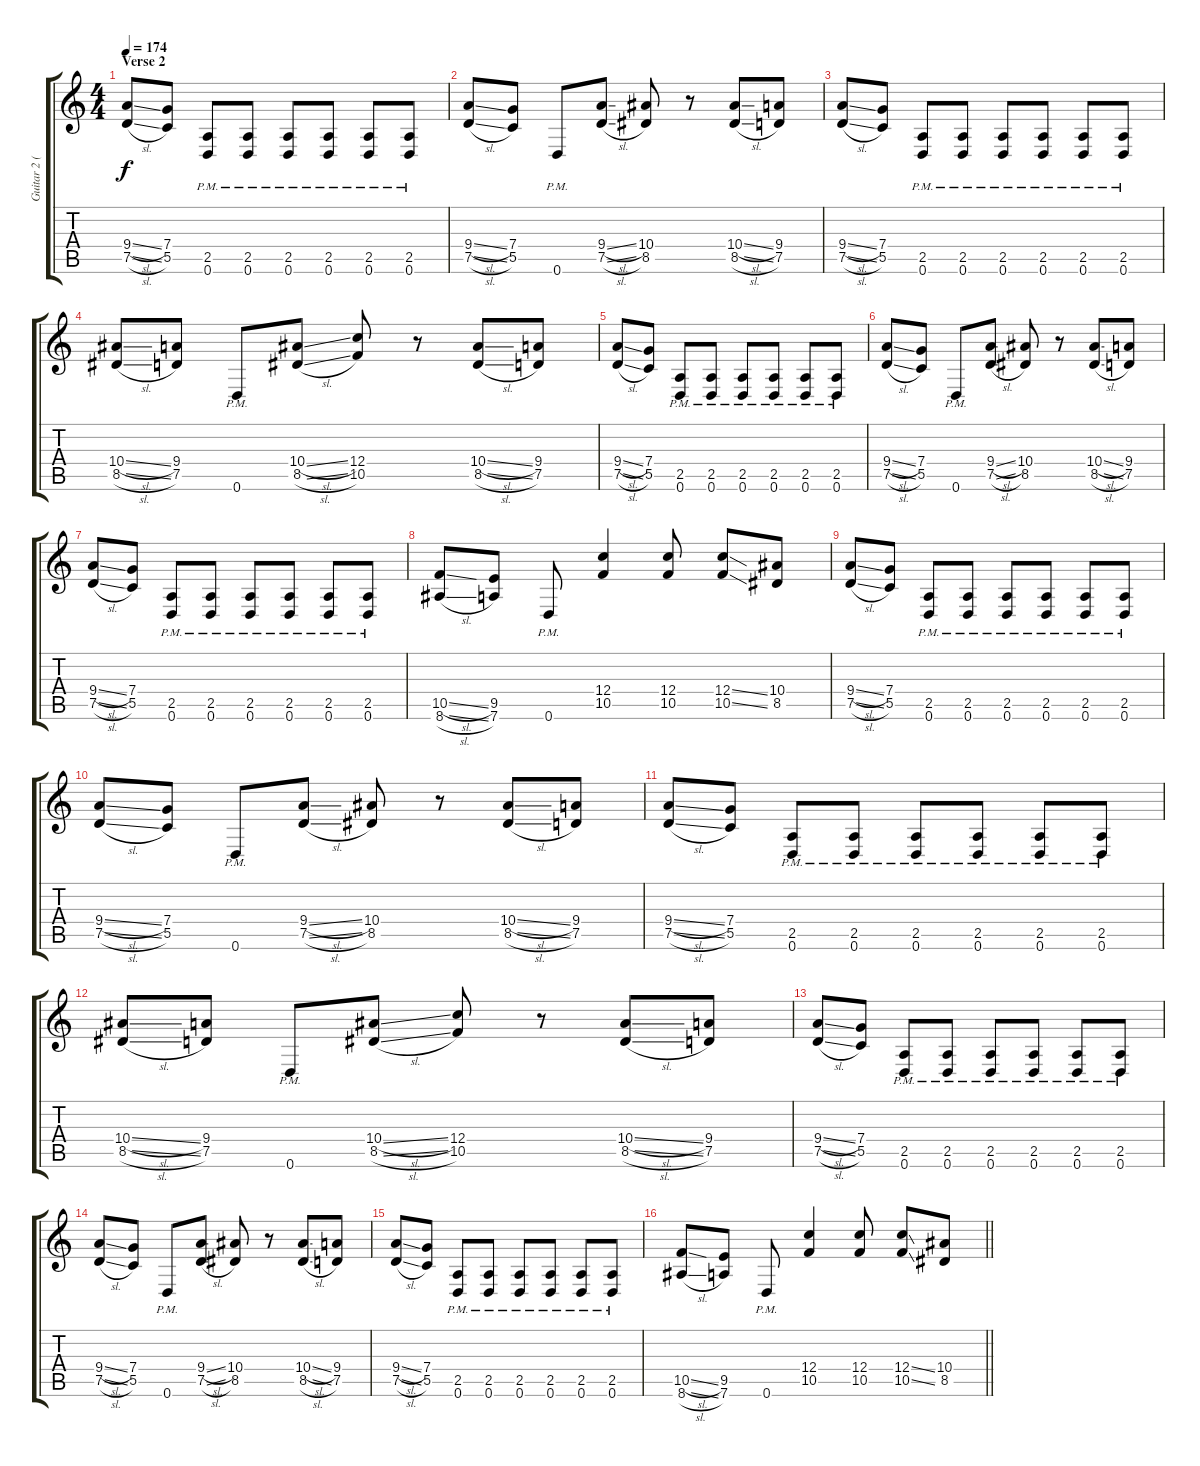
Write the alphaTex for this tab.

\track ("Guitar 2 (Distortion)" "Guitar 2 (") {instrument distortionguitar}
\staff {score tabs}
\tuning (D4 A3 F3 C3 G2 D2) {hide}
\ts (4 4)
\section ("" "Verse 2")
\tempo 174
\clef g2
\ks c
(9.4{sl} 7.5{sl}).8{dy f} (7.4 5.5).8 (2.5{pm} 0.6{pm}).8 (2.5{pm} 0.6{pm}).8 (2.5{pm} 0.6{pm}).8 (2.5{pm} 0.6{pm}).8 (2.5{pm} 0.6{pm}).8 (2.5{pm} 0.6{pm}).8 |
(9.4{sl} 7.5{sl}).8 (7.4 5.5).8 0.6{pm}.8 (9.4{sl} 7.5{sl}).8 (10.4 8.5).8 r.8 (10.4{sl} 8.5{sl}).8 (9.4 7.5).8 |
(9.4{sl} 7.5{sl}).8 (7.4 5.5).8 (2.5{pm} 0.6{pm}).8 (2.5{pm} 0.6{pm}).8 (2.5{pm} 0.6{pm}).8 (2.5{pm} 0.6{pm}).8 (2.5{pm} 0.6{pm}).8 (2.5{pm} 0.6{pm}).8 |
(10.4{sl} 8.5{sl}).8 (9.4 7.5).8 0.6{pm}.8 (10.4{sl} 8.5{sl}).8 (12.4 10.5).8 r.8 (10.4{sl} 8.5{sl}).8 (9.4 7.5).8 |
(9.4{sl} 7.5{sl}).8 (7.4 5.5).8 (2.5{pm} 0.6{pm}).8 (2.5{pm} 0.6{pm}).8 (2.5{pm} 0.6{pm}).8 (2.5{pm} 0.6{pm}).8 (2.5{pm} 0.6{pm}).8 (2.5{pm} 0.6{pm}).8 |
(9.4{sl} 7.5{sl}).8 (7.4 5.5).8 0.6{pm}.8 (9.4{sl} 7.5{sl}).8 (10.4 8.5).8 r.8 (10.4{sl} 8.5{sl}).8 (9.4 7.5).8 |
(9.4{sl} 7.5{sl}).8 (7.4 5.5).8 (2.5{pm} 0.6{pm}).8 (2.5{pm} 0.6{pm}).8 (2.5{pm} 0.6{pm}).8 (2.5{pm} 0.6{pm}).8 (2.5{pm} 0.6{pm}).8 (2.5{pm} 0.6{pm}).8 |
(10.5{sl} 8.6{sl}).8 (9.5 7.6).8 0.6{pm}.8 (12.4 10.5).4 (12.4 10.5).8 (12.4{ss} 10.5{ss}).8 (10.4 8.5).8 |
(9.4{sl} 7.5{sl}).8 (7.4 5.5).8 (2.5{pm} 0.6{pm}).8 (2.5{pm} 0.6{pm}).8 (2.5{pm} 0.6{pm}).8 (2.5{pm} 0.6{pm}).8 (2.5{pm} 0.6{pm}).8 (2.5{pm} 0.6{pm}).8 |
(9.4{sl} 7.5{sl}).8 (7.4 5.5).8 0.6{pm}.8 (9.4{sl} 7.5{sl}).8 (10.4 8.5).8 r.8 (10.4{sl} 8.5{sl}).8 (9.4 7.5).8 |
(9.4{sl} 7.5{sl}).8 (7.4 5.5).8 (2.5{pm} 0.6{pm}).8 (2.5{pm} 0.6{pm}).8 (2.5{pm} 0.6{pm}).8 (2.5{pm} 0.6{pm}).8 (2.5{pm} 0.6{pm}).8 (2.5{pm} 0.6{pm}).8 |
(10.4{sl} 8.5{sl}).8 (9.4 7.5).8 0.6{pm}.8 (10.4{sl} 8.5{sl}).8 (12.4 10.5).8 r.8 (10.4{sl} 8.5{sl}).8 (9.4 7.5).8 |
(9.4{sl} 7.5{sl}).8 (7.4 5.5).8 (2.5{pm} 0.6{pm}).8 (2.5{pm} 0.6{pm}).8 (2.5{pm} 0.6{pm}).8 (2.5{pm} 0.6{pm}).8 (2.5{pm} 0.6{pm}).8 (2.5{pm} 0.6{pm}).8 |
(9.4{sl} 7.5{sl}).8 (7.4 5.5).8 0.6{pm}.8 (9.4{sl} 7.5{sl}).8 (10.4 8.5).8 r.8 (10.4{sl} 8.5{sl}).8 (9.4 7.5).8 |
(9.4{sl} 7.5{sl}).8 (7.4 5.5).8 (2.5{pm} 0.6{pm}).8 (2.5{pm} 0.6{pm}).8 (2.5{pm} 0.6{pm}).8 (2.5{pm} 0.6{pm}).8 (2.5{pm} 0.6{pm}).8 (2.5{pm} 0.6{pm}).8 |
\barLineRight lightlight
(10.5{sl} 8.6{sl}).8 (9.5 7.6).8 0.6{pm}.8 (12.4 10.5).4 (12.4 10.5).8 (12.4{ss} 10.5{ss}).8 (10.4 8.5).8
